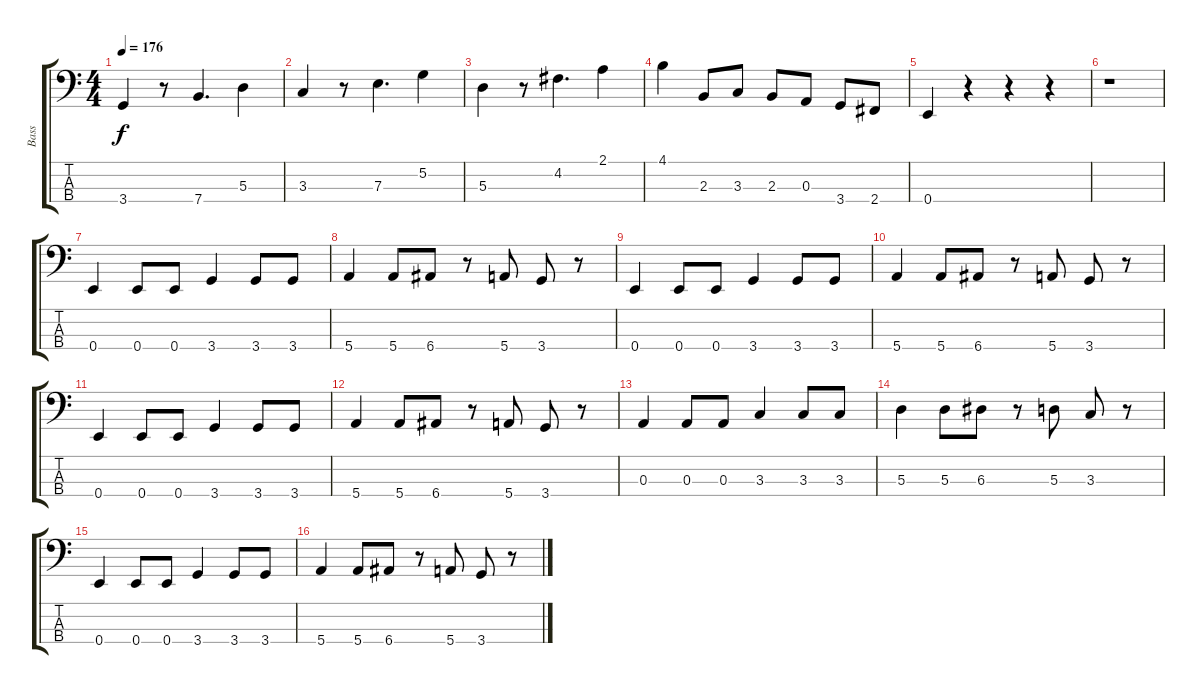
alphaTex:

\track ("Bass" "Bass") {instrument electricbassfinger}
\staff {score tabs}
\tuning (G2 D2 A1 E1) {hide}
\ts (4 4)
\tempo 176
\clef f4
\ks c
3.4.4{dy f} r.8 7.4.4{d} 5.3.4 |
3.3.4 r.8 7.3.4{d} 5.2.4 |
5.3.4 r.8 4.2.4{d} 2.1.4 |
4.1.4 2.3.8 3.3.8 2.3.8 0.3.8 3.4.8 2.4.8 |
0.4.4 r.4 r.4 r.4 |
r.1 |
0.4.4 0.4.8 0.4.8 3.4.4 3.4.8 3.4.8 |
5.4.4 5.4.8 6.4.8 r.8 5.4.8 3.4.8 r.8 |
0.4.4 0.4.8 0.4.8 3.4.4 3.4.8 3.4.8 |
5.4.4 5.4.8 6.4.8 r.8 5.4.8 3.4.8 r.8 |
0.4.4 0.4.8 0.4.8 3.4.4 3.4.8 3.4.8 |
5.4.4 5.4.8 6.4.8 r.8 5.4.8 3.4.8 r.8 |
0.3.4 0.3.8 0.3.8 3.3.4 3.3.8 3.3.8 |
5.3.4 5.3.8 6.3.8 r.8 5.3.8 3.3.8 r.8 |
0.4.4 0.4.8 0.4.8 3.4.4 3.4.8 3.4.8 |
5.4.4 5.4.8 6.4.8 r.8 5.4.8 3.4.8 r.8
